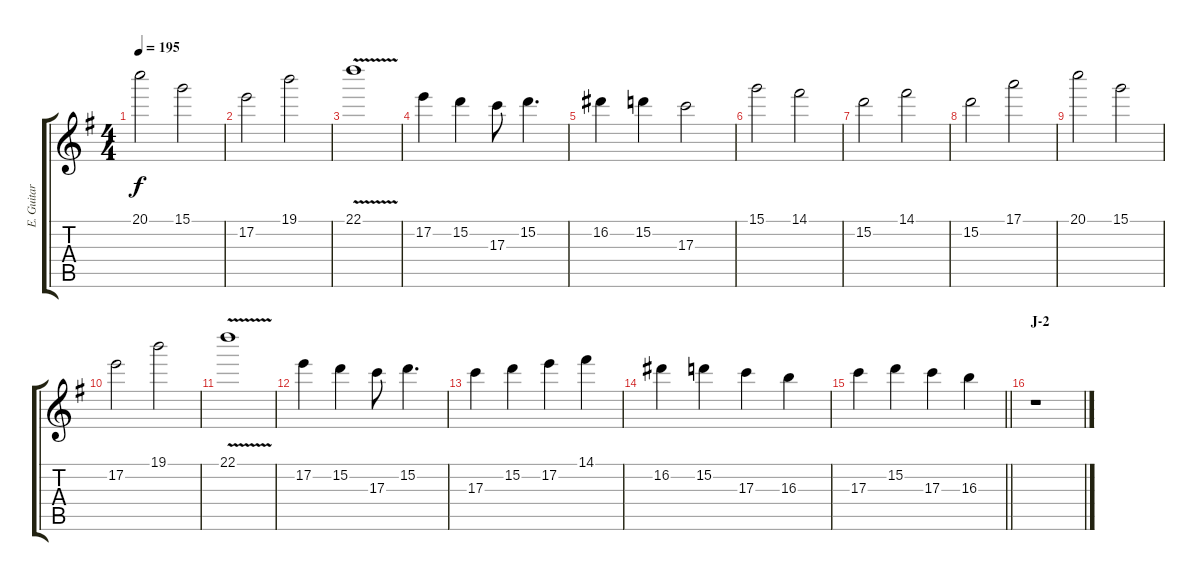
\track ("E. Guitar I" "E. Guitar ") {instrument overdrivenguitar}
\staff {score tabs}
\tuning (E4 B3 G3 D3 A2 E2) {hide}
\ts (4 4)
\tempo 195
\clef g2
\ks g
20.1.2{dy f} 15.1.2 |
17.2.2 19.1.2 |
22.1{v}.1 |
17.2.4 15.2.4 17.3.8 15.2.4{d} |
16.2.4 15.2.4 17.3.2 |
15.1.2 14.1.2 |
15.2.2 14.1.2 |
15.2.2 17.1.2 |
20.1.2 15.1.2 |
17.2.2 19.1.2 |
22.1{v}.1 |
17.2.4 15.2.4 17.3.8 15.2.4{d} |
17.3.4 15.2.4 17.2.4 14.1.4 |
16.2.4 15.2.4 17.3.4 16.3.4 |
\barLineRight lightlight
17.3.4 15.2.4 17.3.4 16.3.4 |
\section ("" "J-2")
r.1
